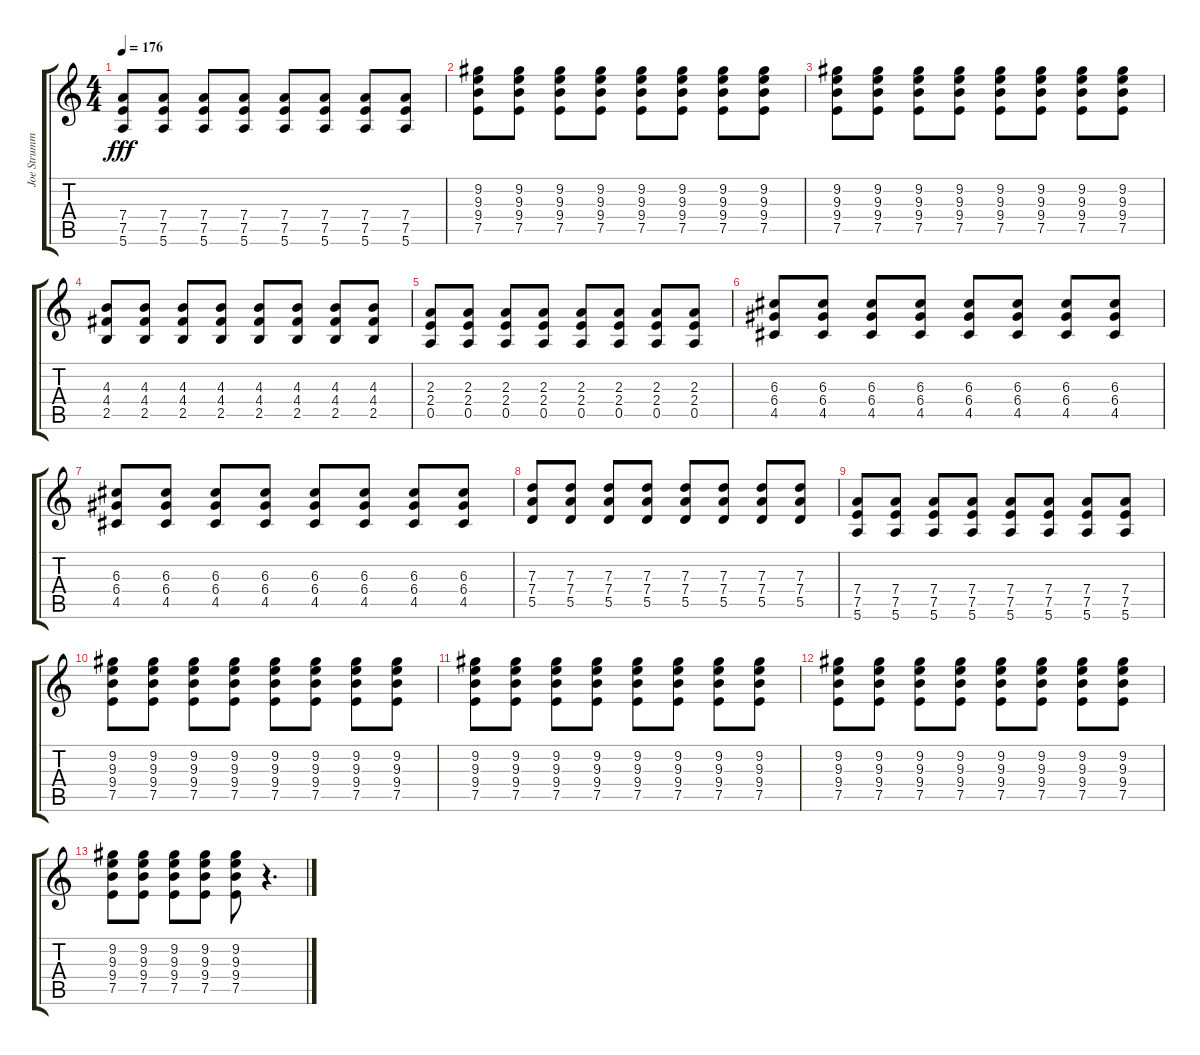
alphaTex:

\track ("Joe Strummer - Rhythm Guitar" "Joe Strumm") {instrument distortionguitar}
\staff {score tabs}
\tuning (E4 B3 G3 D3 A2 E2) {hide}
\ts (4 4)
\tempo 176
\clef g2
\ks c
(7.4 7.5 5.6).8{dy fff} (7.4 7.5 5.6).8 (7.4 7.5 5.6).8 (7.4 7.5 5.6).8 (7.4 7.5 5.6).8 (7.4 7.5 5.6).8 (7.4 7.5 5.6).8 (7.4 7.5 5.6).8 |
(9.2 9.3 9.4 7.5).8 (9.2 9.3 9.4 7.5).8 (9.2 9.3 9.4 7.5).8 (9.2 9.3 9.4 7.5).8 (9.2 9.3 9.4 7.5).8 (9.2 9.3 9.4 7.5).8 (9.2 9.3 9.4 7.5).8 (9.2 9.3 9.4 7.5).8 |
(9.2 9.3 9.4 7.5).8 (9.2 9.3 9.4 7.5).8 (9.2 9.3 9.4 7.5).8 (9.2 9.3 9.4 7.5).8 (9.2 9.3 9.4 7.5).8 (9.2 9.3 9.4 7.5).8 (9.2 9.3 9.4 7.5).8 (9.2 9.3 9.4 7.5).8 |
(4.3 4.4 2.5).8 (4.3 4.4 2.5).8 (4.3 4.4 2.5).8 (4.3 4.4 2.5).8 (4.3 4.4 2.5).8 (4.3 4.4 2.5).8 (4.3 4.4 2.5).8 (4.3 4.4 2.5).8 |
(2.3 2.4 0.5).8 (2.3 2.4 0.5).8 (2.3 2.4 0.5).8 (2.3 2.4 0.5).8 (2.3 2.4 0.5).8 (2.3 2.4 0.5).8 (2.3 2.4 0.5).8 (2.3 2.4 0.5).8 |
(6.3 6.4 4.5).8 (6.3 6.4 4.5).8 (6.3 6.4 4.5).8 (6.3 6.4 4.5).8 (6.3 6.4 4.5).8 (6.3 6.4 4.5).8 (6.3 6.4 4.5).8 (6.3 6.4 4.5).8 |
(6.3 6.4 4.5).8 (6.3 6.4 4.5).8 (6.3 6.4 4.5).8 (6.3 6.4 4.5).8 (6.3 6.4 4.5).8 (6.3 6.4 4.5).8 (6.3 6.4 4.5).8 (6.3 6.4 4.5).8 |
(7.3 7.4 5.5).8 (7.3 7.4 5.5).8 (7.3 7.4 5.5).8 (7.3 7.4 5.5).8 (7.3 7.4 5.5).8 (7.3 7.4 5.5).8 (7.3 7.4 5.5).8 (7.3 7.4 5.5).8 |
(7.4 7.5 5.6).8 (7.4 7.5 5.6).8 (7.4 7.5 5.6).8 (7.4 7.5 5.6).8 (7.4 7.5 5.6).8 (7.4 7.5 5.6).8 (7.4 7.5 5.6).8 (7.4 7.5 5.6).8 |
(9.2 9.3 9.4 7.5).8 (9.2 9.3 9.4 7.5).8 (9.2 9.3 9.4 7.5).8 (9.2 9.3 9.4 7.5).8 (9.2 9.3 9.4 7.5).8 (9.2 9.3 9.4 7.5).8 (9.2 9.3 9.4 7.5).8 (9.2 9.3 9.4 7.5).8 |
(9.2 9.3 9.4 7.5).8 (9.2 9.3 9.4 7.5).8 (9.2 9.3 9.4 7.5).8 (9.2 9.3 9.4 7.5).8 (9.2 9.3 9.4 7.5).8 (9.2 9.3 9.4 7.5).8 (9.2 9.3 9.4 7.5).8 (9.2 9.3 9.4 7.5).8 |
(9.2 9.3 9.4 7.5).8 (9.2 9.3 9.4 7.5).8 (9.2 9.3 9.4 7.5).8 (9.2 9.3 9.4 7.5).8 (9.2 9.3 9.4 7.5).8 (9.2 9.3 9.4 7.5).8 (9.2 9.3 9.4 7.5).8 (9.2 9.3 9.4 7.5).8 |
(9.2 9.3 9.4 7.5).8 (9.2 9.3 9.4 7.5).8 (9.2 9.3 9.4 7.5).8 (9.2 9.3 9.4 7.5).8 (9.2 9.3 9.4 7.5).8 r.4{d}
